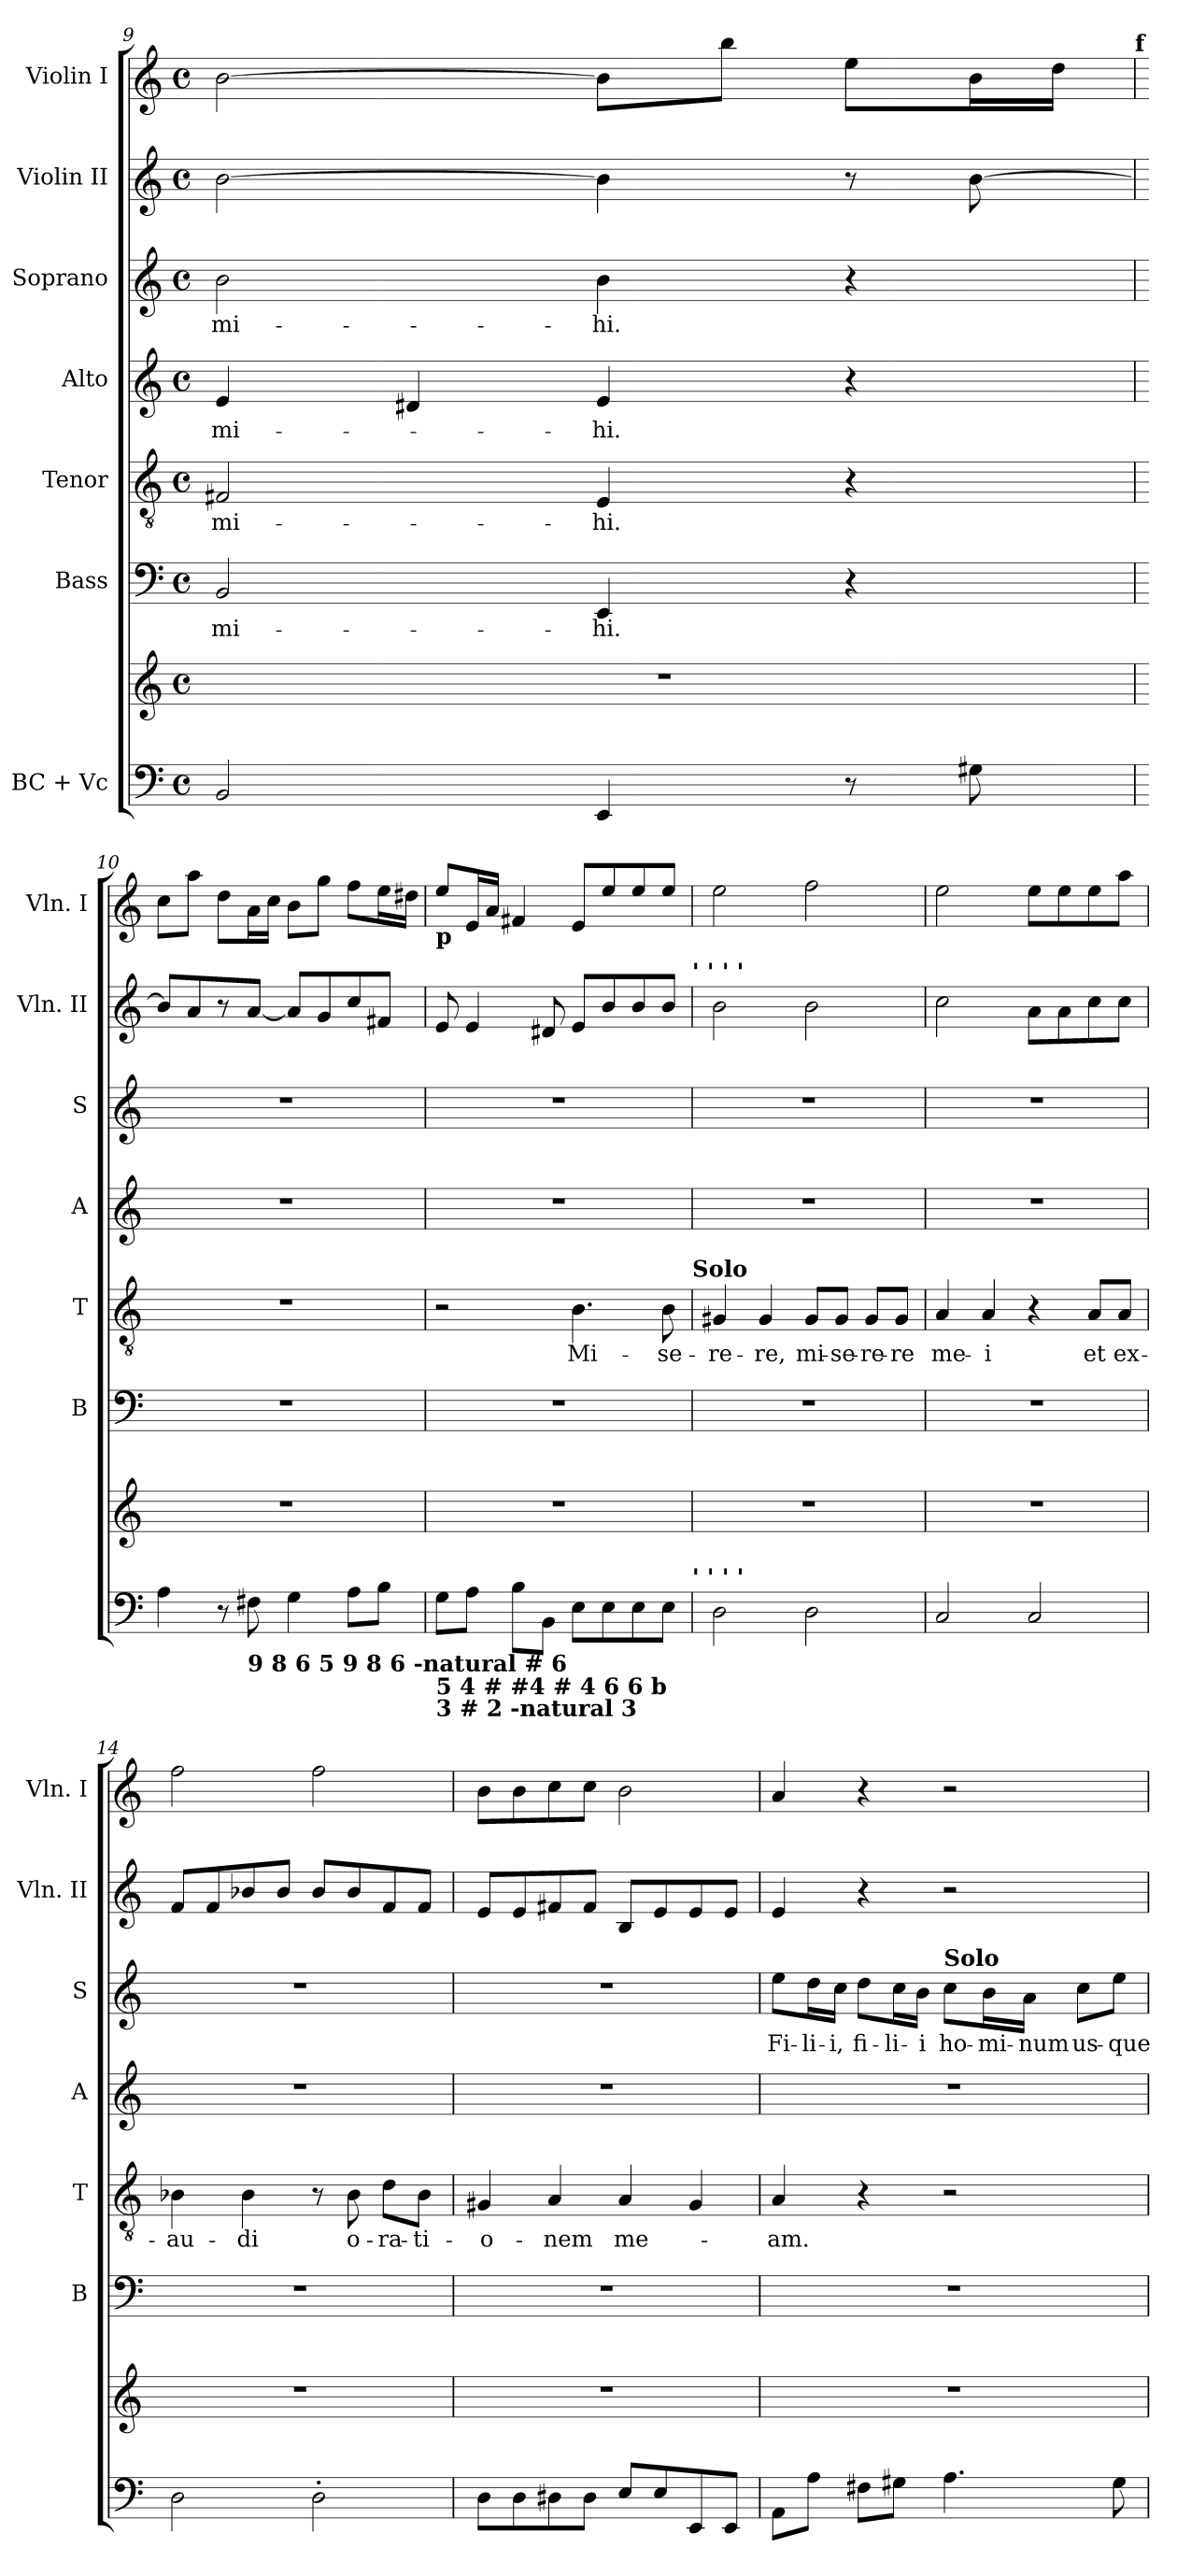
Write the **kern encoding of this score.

**kern	**kern	**kern	**text	**kern	**text	**kern	**text	**kern	**text	**kern	**kern
*part7	*part7	*part6	*part6	*part5	*part5	*part4	*part4	*part3	*part3	*part2	*part1
*staff8	*staff7	*staff6	*staff6	*staff5	*staff5	*staff4	*staff4	*staff3	*staff3	*staff2	*staff1
*I"BC + Vc	*	*I"Bass	*	*I"Tenor	*	*I"Alto	*	*I"Soprano	*	*I"Violin II	*I"Violin I
*	*	*I'B	*	*I'T	*	*I'A	*	*I'S	*	*I'Vln. II	*I'Vln. I
*clefF4	*clefG2	*clefF4	*	*clefGv2	*	*clefG2	*	*clefG2	*	*clefG2	*clefG2
*k[]	*k[]	*k[]	*	*k[]	*	*k[]	*	*k[]	*	*k[]	*k[]
*C:	*C:	*C:	*	*C:	*	*C:	*	*C:	*	*C:	*C:
*M4/4	*M4/4	*M4/4	*	*M4/4	*	*M4/4	*	*M4/4	*	*M4/4	*M4/4
*met(c)	*met(c)	*met(c)	*	*met(c)	*	*met(c)	*	*met(c)	*	*met(c)	*met(c)
=9	=9	=9	=9	=9	=9	=9	=9	=9	=9	=9	=9
2BB/	1r	2BB/	mi-	2F#X/	mi-	4e/	mi-	2b\	mi-	[2b\	[2b\
.	.	.	.	.	.	4d#X/	.	.	.	.	.
4EE/	.	4EE/	-hi.	4E/	-hi.	4e/	-hi.	4b\	-hi.	4b\]	8b\L]
.	.	.	.	.	.	.	.	.	.	.	8bb\J
8r	.	4r	.	4r	.	4r	.	4r	.	8r	8ee\L
8G#X\	.	.	.	.	.	.	.	.	.	[8b\	16b\L
.	.	.	.	.	.	.	.	.	.	.	16dd\JJ
!	!	!	!	!	!	!	!	!	!	!	!LO:TX:a:B:t=f
!!LO:PB:g=z
=10	=10	=10	=10	=10	=10	=10	=10	=10	=10	=10	=10
4A\	1r	1r	.	1r	.	1r	.	1r	.	8b/L]	8cc\L
.	.	.	.	.	.	.	.	.	.	8a/	8aa\J
8r	.	.	.	.	.	.	.	.	.	8r	8dd\L
!LO:TX:b:B:t=9 8   6  5  9 8 6 -natural #   6	!	!	!	!	!	!	!	!	!	!	!
8F#X\	.	.	.	.	.	.	.	.	.	[8a/J	16a\L
.	.	.	.	.	.	.	.	.	.	.	16cc\JJ
4G\	.	.	.	.	.	.	.	.	.	8a/L]	8b\L
.	.	.	.	.	.	.	.	.	.	8g/	8gg\J
8A\L	.	.	.	.	.	.	.	.	.	8cc/	8ff\L
8B\J	.	.	.	.	.	.	.	.	.	8f#X/J	16ee\L
.	.	.	.	.	.	.	.	.	.	.	16dd#X\JJ
=11	=11	=11	=11	=11	=11	=11	=11	=11	=11	=11	=11
!	!	!	!	!	!	!	!	!	!	!	!LO:TX:b:B:t=p
!LO:TX:b:B:t=5 4 #                #4            # 4            6                            6 b\n3 #                    2            -natural 3	!	!	!	!	!	!	!	!	!	!	!
8G\L	1r	1r	.	2r	.	1r	.	1r	.	8e/	8ee/L
8A\J	.	.	.	.	.	.	.	.	.	4e/	16e/L
.	.	.	.	.	.	.	.	.	.	.	16a/JJ
8B\L	.	.	.	.	.	.	.	.	.	.	4f#X/
8BB\J	.	.	.	.	.	.	.	.	.	8d#X/	.
8E\L	.	.	.	4.B\	Mi-	.	.	.	.	8e/L	8e/L
8E\	.	.	.	.	.	.	.	.	.	8b/	8ee/
8E\	.	.	.	.	.	.	.	.	.	8b/	8ee/
8E\J	.	.	.	8B\	-se-	.	.	.	.	8b/J	8ee/J
!	!	!	!	!	!	!	!	!	!	!LO:TX:a:B:t='  '  '   '	!
!	!	!	!	!LO:TX:a:B:t=Solo	!	!	!	!	!	!	!
!LO:TX:a:B:t='   '   '   '	!	!	!	!	!	!	!	!	!	!	!
=12	=12	=12	=12	=12	=12	=12	=12	=12	=12	=12	=12
2D\	1r	1r	.	4G#X/	-re-	1r	.	1r	.	2b\	2ee\
.	.	.	.	4G#/	-re,	.	.	.	.	.	.
2D\	.	.	.	8G#/L	mi-	.	.	.	.	2b\	2ff\
.	.	.	.	8G#/J	-se-	.	.	.	.	.	.
.	.	.	.	8G#/L	-re-	.	.	.	.	.	.
.	.	.	.	8G#/J	-re	.	.	.	.	.	.
=13	=13	=13	=13	=13	=13	=13	=13	=13	=13	=13	=13
2C/	1r	1r	.	4A/	me-	1r	.	1r	.	2cc\	2ee\
.	.	.	.	4A/	-i	.	.	.	.	.	.
2C/	.	.	.	4r	.	.	.	.	.	8a\L	8ee\L
.	.	.	.	.	.	.	.	.	.	8a\	8ee\
.	.	.	.	8A/L	et	.	.	.	.	8cc\	8ee\
.	.	.	.	8A/J	ex-	.	.	.	.	8cc\J	8aa\J
=14	=14	=14	=14	=14	=14	=14	=14	=14	=14	=14	=14
2D\	1r	1r	.	4B-X\	-au-	1r	.	1r	.	8f/L	2ff\
.	.	.	.	.	.	.	.	.	.	8f/	.
.	.	.	.	4B-\	-di	.	.	.	.	8b-X/	.
.	.	.	.	.	.	.	.	.	.	8b-/J	.
2D'>\	.	.	.	8r	.	.	.	.	.	8b-/L	2ff\
.	.	.	.	8B-\	o-	.	.	.	.	8b-/	.
.	.	.	.	8d\L	-ra-	.	.	.	.	8f/	.
.	.	.	.	8B-\J	-ti-	.	.	.	.	8f/J	.
!!LO:LB:g=z
=15	=15	=15	=15	=15	=15	=15	=15	=15	=15	=15	=15
8D\L	1r	1r	.	4G#X/	-o-	1r	.	1r	.	8e/L	8b\L
8D\	.	.	.	.	.	.	.	.	.	8e/	8b\
8D#X\	.	.	.	4A/	-nem	.	.	.	.	8f#X/	8cc\
8D#\J	.	.	.	.	.	.	.	.	.	8f#/J	8cc\J
8E/L	.	.	.	4A/	me-	.	.	.	.	8B/L	2b\
8E/	.	.	.	.	.	.	.	.	.	8e/	.
8EE/	.	.	.	4G#/	.	.	.	.	.	8e/	.
8EE/J	.	.	.	.	.	.	.	.	.	8e/J	.
=16	=16	=16	=16	=16	=16	=16	=16	=16	=16	=16	=16
8AA\L	1r	1r	.	4A/	-am.	1r	.	8ee\L	Fi-	4e/	4a/
8A\J	.	.	.	.	.	.	.	16dd\L	-li-	.	.
.	.	.	.	.	.	.	.	16cc\JJ	-i,	.	.
8F#X\L	.	.	.	4r	.	.	.	8dd\L	fi-	4r	4r
8G#X\J	.	.	.	.	.	.	.	16cc\L	-li-	.	.
.	.	.	.	.	.	.	.	16b\JJ	-i	.	.
!	!	!	!	!	!	!	!	!LO:TX:a:B:t=Solo	!	!	!
4.A\	.	.	.	2r	.	.	.	8cc\L	ho-	2r	2r
.	.	.	.	.	.	.	.	16b\L	-mi-	.	.
.	.	.	.	.	.	.	.	16a\JJ	-num	.	.
.	.	.	.	.	.	.	.	8cc\L	us-	.	.
8G#\	.	.	.	.	.	.	.	8ee\J	-que-	.	.
=	=	=	=	=	=	=	=	=	=	=	=
*-	*-	*-	*-	*-	*-	*-	*-	*-	*-	*-	*-
